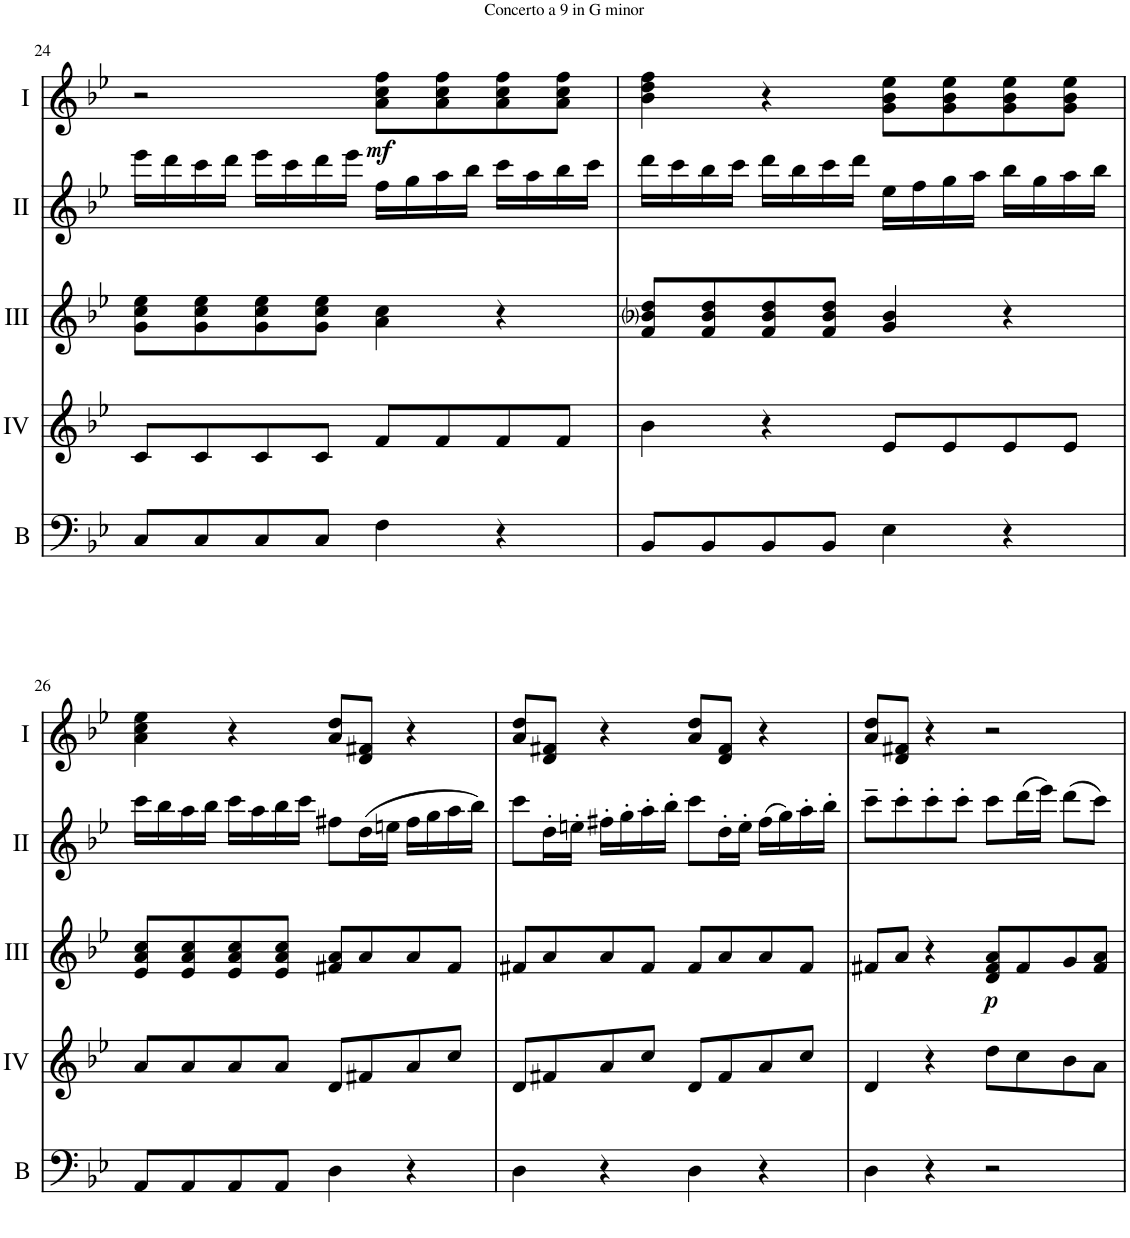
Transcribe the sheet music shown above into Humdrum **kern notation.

**kern	**kern	**kern	**dynam	**kern	**kern	**dynam
*part5	*part4	*part3	*part3	*part2	*part1	*part1
*staff5	*staff4	*staff3	*staff3	*staff2	*staff1	*staff1
*I"Bass	*I"Acc. 4	*I"Acc. 3	*	*I"Acc. 2	*I"Acc. 1	*
*I'B	*	*	*	*	*	*
!!LO:PB:g=z
*clefF4	*clefG2	*clefG2	*	*clefG2	*clefG2	*
*Trd7c12	*Trd7c12	*	*	*	*	*
*k[b-e-]	*k[b-e-]	*k[b-e-]	*	*k[b-e-]	*k[b-e-]	*
*M4/4	*M4/4	*M4/4	*	*M4/4	*M4/4	*
*met(c)	*met(c)	*met(c)	*	*met(c)	*met(c)	*
=24	=24	=24	=24	=24	=24	=24
8C/L	8c/L	8g\ 8cc\ 8ee-\L	.	16eee-\LL	2r	.
.	.	.	.	16ddd\	.	.
8C/	8c/	8g\ 8cc\ 8ee-\	.	16ccc\	.	.
.	.	.	.	16ddd\JJ	.	.
8C/	8c/	8g\ 8cc\ 8ee-\	.	16eee-\LL	.	.
.	.	.	.	16ccc\	.	.
8C/J	8c/J	8g\ 8cc\ 8ee-\J	.	16ddd\	.	.
.	.	.	.	16eee-\JJ	.	.
!	!	!	!	!	!	!LO:DY:b
4F\	8f/L	4a\ 4cc\	.	16ff\LL	8a\ 8cc\ 8ff\L	mf
.	.	.	.	16gg\	.	.
.	8f/	.	.	16aa\	8a\ 8cc\ 8ff\	.
.	.	.	.	16bb-\JJ	.	.
4r	8f/	4r	.	16ccc\LL	8a\ 8cc\ 8ff\	.
.	.	.	.	16aa\	.	.
.	8f/J	.	.	16bb-\	8a\ 8cc\ 8ff\J	.
.	.	.	.	16ccc\JJ	.	.
=25	=25	=25	=25	=25	=25	=25
8BB-/L	4b-\	8f/ 8b-i/ 8dd/L	.	16ddd\LL	4b-\ 4dd\ 4ff\	.
.	.	.	.	16ccc\	.	.
8BB-/	.	8f/ 8b-/ 8dd/	.	16bb-\	.	.
.	.	.	.	16ccc\JJ	.	.
8BB-/	4r	8f/ 8b-/ 8dd/	.	16ddd\LL	4r	.
.	.	.	.	16bb-\	.	.
8BB-/J	.	8f/ 8b-/ 8dd/J	.	16ccc\	.	.
.	.	.	.	16ddd\JJ	.	.
4E-\	8e-/L	4g/ 4b-/	.	16ee-\LL	8g\ 8b-\ 8ee-\L	.
.	.	.	.	16ff\	.	.
.	8e-/	.	.	16gg\	8g\ 8b-\ 8ee-\	.
.	.	.	.	16aa\JJ	.	.
4r	8e-/	4r	.	16bb-\LL	8g\ 8b-\ 8ee-\	.
.	.	.	.	16gg\	.	.
.	8e-/J	.	.	16aa\	8g\ 8b-\ 8ee-\J	.
.	.	.	.	16bb-\JJ	.	.
!!LO:LB:g=z
=26	=26	=26	=26	=26	=26	=26
8AA/L	8a/L	8e-/ 8a/ 8cc/L	.	16ccc\LL	4a\ 4cc\ 4ee-\	.
.	.	.	.	16bb-\	.	.
8AA/	8a/	8e-/ 8a/ 8cc/	.	16aa\	.	.
.	.	.	.	16bb-\JJ	.	.
8AA/	8a/	8e-/ 8a/ 8cc/	.	16ccc\LL	4r	.
.	.	.	.	16aa\	.	.
8AA/J	8a/J	8e-/ 8a/ 8cc/J	.	16bb-\	.	.
.	.	.	.	16ccc\JJ	.	.
4D\	8d/L	8f#X/ 8a/L	.	8ff#X\L	8a/ 8dd/L	.
.	8f#X/	8a/	.	(16dd\L	8d/ 8f#X/J	.
.	.	.	.	16een\JJ	.	.
4r	8a/	8a/	.	16ff#\LL	4r	.
.	.	.	.	16gg\	.	.
.	8cc/J	8f#/J	.	16aa\	.	.
.	.	.	.	16bb-\JJ)	.	.
=27	=27	=27	=27	=27	=27	=27
4D\	8d/L	8f#X/L	.	8ccc\L	8a/ 8dd/L	.
.	8f#X/	8a/	.	16dd'\L	8d/ 8f#X/J	.
.	.	.	.	16een'\JJ	.	.
4r	8a/	8a/	.	16ff#X'\LL	4r	.
.	.	.	.	16gg'\	.	.
.	8cc/J	8f#/J	.	16aa'\	.	.
.	.	.	.	16bb-'\JJ	.	.
4D\	8d/L	8f#/L	.	8ccc\L	8a/ 8dd/L	.
.	8f#/	8a/	.	16dd'\L	8d/ 8f#/J	.
.	.	.	.	16ee'\JJ	.	.
4r	8a/	8a/	.	(16ff#\LL	4r	.
.	.	.	.	16gg\)	.	.
.	8cc/J	8f#/J	.	16aa'\	.	.
.	.	.	.	16bb-'\JJ	.	.
=28	=28	=28	=28	=28	=28	=28
4D\	4d/	8f#X/L	.	8ccc~\L	8a/ 8dd/L	.
.	.	8a/J	.	8ccc'\	8d/ 8f#X/J	.
4r	4r	4r	.	8ccc'\	4r	.
.	.	.	.	8ccc'\J	.	.
!	!	!	!LO:DY:b	!	!	!
2r	8dd\L	8d/ 8f#/ 8a/L	p	8ccc\L	2r	.
.	8cc\	8f#/	.	(16ddd\L	.	.
.	.	.	.	16eee-\JJ)	.	.
.	8b-\	8g/	.	(8ddd\L	.	.
.	8a\J	8f#/ 8a/J	.	8ccc\J)	.	.
=	=	=	=	=	=	=
*-	*-	*-	*-	*-	*-	*-
